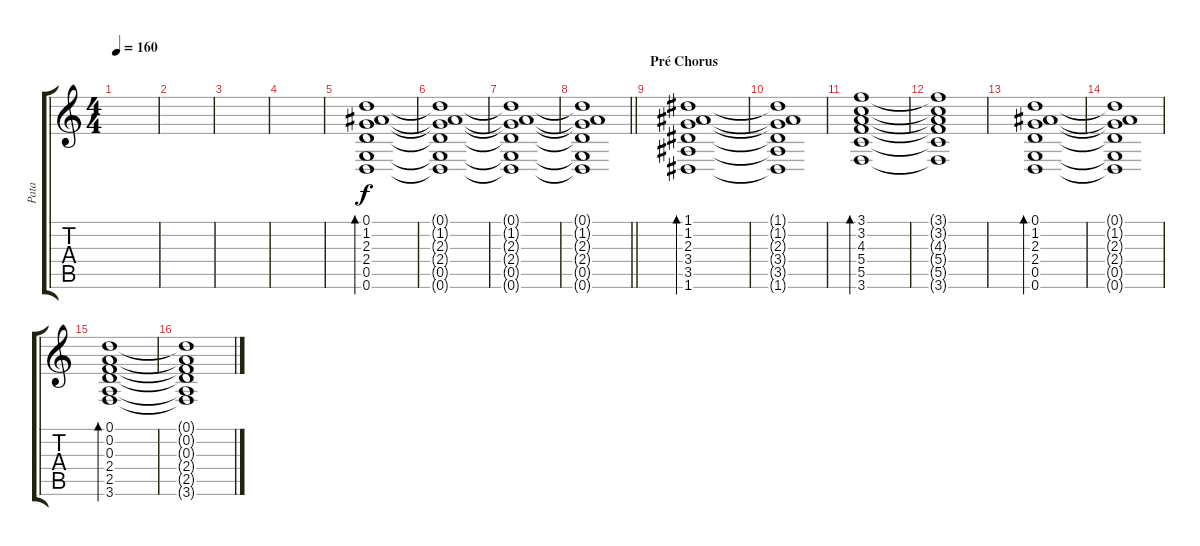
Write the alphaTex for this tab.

\track ("Pata" "Pata") {instrument overdrivenguitar}
\staff {score tabs}
\tuning (D4 A3 F3 C3 G2 D2) {hide}
\ts (4 4)
\tempo 160
\clef g2
\ks c
|
|
|
|
(0.1 1.2 2.3 2.4 0.5 0.6).1{bd 480 volume 9} |
(0.1{t} 1.2{t} 2.3{t} 2.4{t} 0.5{t} 0.6{t}).1 |
(0.1{t} 1.2{t} 2.3{t} 2.4{t} 0.5{t} 0.6{t}).1 |
\barLineRight lightlight
(0.1{t} 1.2{t} 2.3{t} 2.4{t} 0.5{t} 0.6{t}).1 |
\section ("" "Pré Chorus")
(1.1 1.2 2.3 3.4 3.5 1.6).1{bd 480} |
(1.1{t} 1.2{t} 2.3{t} 3.4{t} 3.5{t} 1.6{t}).1 |
(3.1 3.2 4.3 5.4 5.5 3.6).1{bd 480} |
(3.1{t} 3.2{t} 4.3{t} 5.4{t} 5.5{t} 3.6{t}).1 |
(0.1 1.2 2.3 2.4 0.5 0.6).1{bd 480} |
(0.1{t} 1.2{t} 2.3{t} 2.4{t} 0.5{t} 0.6{t}).1 |
(0.1 0.2 0.3 2.4 2.5 3.6).1{bd 480} |
(0.1{t} 0.2{t} 0.3{t} 2.4{t} 2.5{t} 3.6{t}).1
